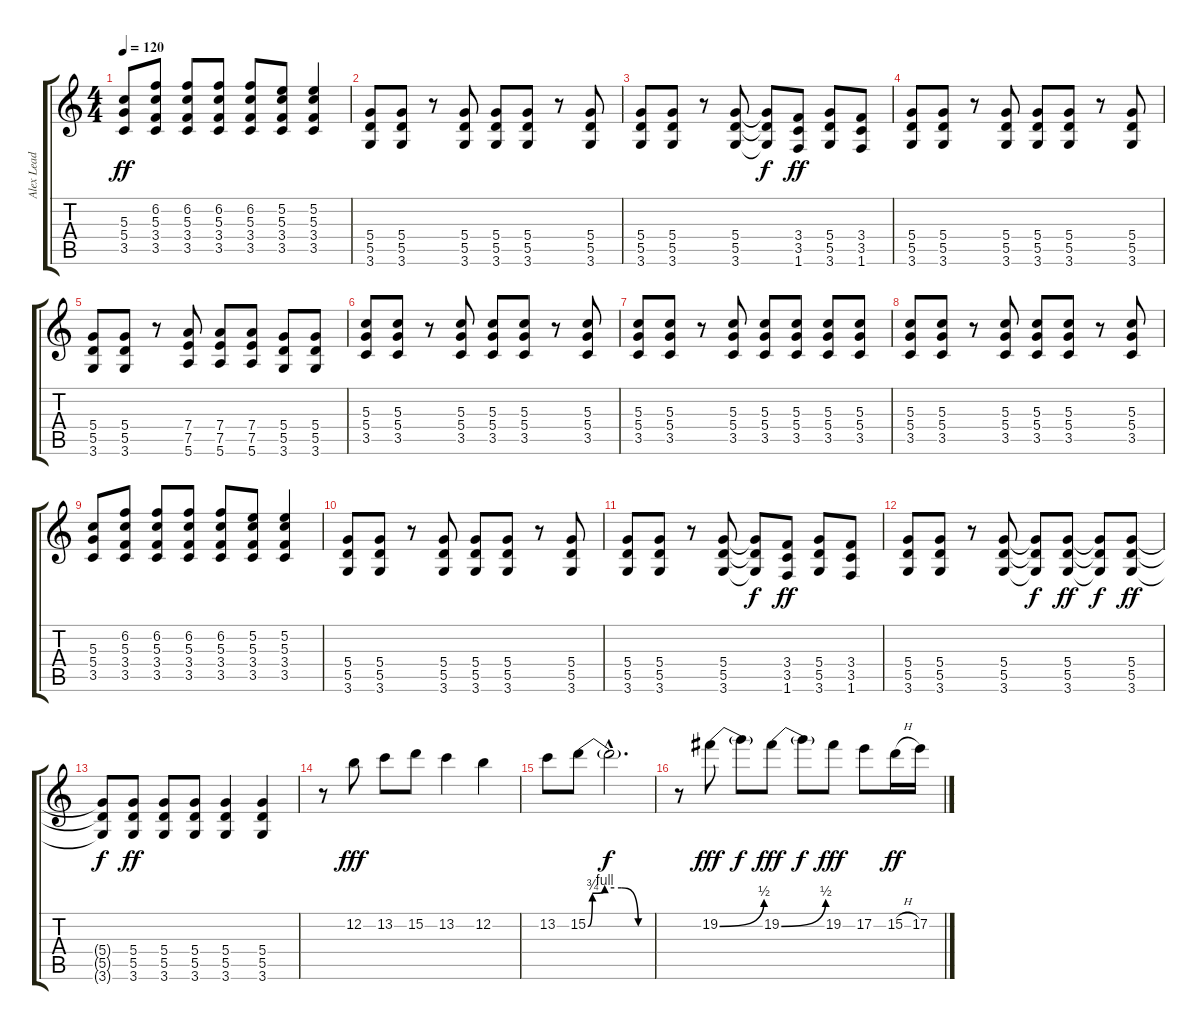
\track ("Alex Lead" "Alex Lead") {instrument distortionguitar}
\staff {score tabs}
\tuning (E4 B3 G3 D3 A2 E2) {hide}
\ts (4 4)
\tempo 120
\clef g2
\ks c
(5.3 5.4 3.5).8{dy ff} (6.2 5.3 3.4 3.5).8 (6.2 5.3 3.4 3.5).8 (6.2 5.3 3.4 3.5).8 (6.2 5.3 3.4 3.5).8 (5.2 5.3 3.4 3.5).8 (5.2 5.3 3.4 3.5).4 |
(5.4 5.5 3.6).8 (5.4 5.5 3.6).8 r.8 (5.4 5.5 3.6).8 (5.4 5.5 3.6).8 (5.4 5.5 3.6).8 r.8 (5.4 5.5 3.6).8 |
(5.4 5.5 3.6).8 (5.4 5.5 3.6).8 r.8 (5.4 5.5 3.6).8 (5.4{t} 5.5{t} 3.6{t}).8{dy f} (3.4 3.5 1.6).8{dy ff} (5.4 5.5 3.6).8 (3.4 3.5 1.6).8 |
(5.4 5.5 3.6).8 (5.4 5.5 3.6).8 r.8 (5.4 5.5 3.6).8 (5.4 5.5 3.6).8 (5.4 5.5 3.6).8 r.8 (5.4 5.5 3.6).8 |
(5.4 5.5 3.6).8 (5.4 5.5 3.6).8 r.8 (7.4 7.5 5.6).8 (7.4 7.5 5.6).8 (7.4 7.5 5.6).8 (5.4 5.5 3.6).8 (5.4 5.5 3.6).8 |
(5.3 5.4 3.5).8 (5.3 5.4 3.5).8 r.8 (5.3 5.4 3.5).8 (5.3 5.4 3.5).8 (5.3 5.4 3.5).8 r.8 (5.3 5.4 3.5).8 |
(5.3 5.4 3.5).8 (5.3 5.4 3.5).8 r.8 (5.3 5.4 3.5).8 (5.3 5.4 3.5).8 (5.3 5.4 3.5).8 (5.3 5.4 3.5).8 (5.3 5.4 3.5).8 |
(5.3 5.4 3.5).8 (5.3 5.4 3.5).8 r.8 (5.3 5.4 3.5).8 (5.3 5.4 3.5).8 (5.3 5.4 3.5).8 r.8 (5.3 5.4 3.5).8 |
(5.3 5.4 3.5).8 (6.2 5.3 3.4 3.5).8 (6.2 5.3 3.4 3.5).8 (6.2 5.3 3.4 3.5).8 (6.2 5.3 3.4 3.5).8 (5.2 5.3 3.4 3.5).8 (5.2 5.3 3.4 3.5).4 |
(5.4 5.5 3.6).8 (5.4 5.5 3.6).8 r.8 (5.4 5.5 3.6).8 (5.4 5.5 3.6).8 (5.4 5.5 3.6).8 r.8 (5.4 5.5 3.6).8 |
(5.4 5.5 3.6).8 (5.4 5.5 3.6).8 r.8 (5.4 5.5 3.6).8 (5.4{t} 5.5{t} 3.6{t}).8{dy f} (3.4 3.5 1.6).8{dy ff} (5.4 5.5 3.6).8 (3.4 3.5 1.6).8 |
(5.4 5.5 3.6).8 (5.4 5.5 3.6).8 r.8 (5.4 5.5 3.6).8 (5.4{t} 5.5{t} 3.6{t}).8{dy f} (5.4 5.5 3.6).8{dy ff} (5.4{t} 5.5{t} 3.6{t}).8{dy f} (5.4 5.5 3.6).8{dy ff} |
(5.4{t} 5.5{t} 3.6{t}).8{dy f} (5.4 5.5 3.6).8{dy ff} (5.4 5.5 3.6).8 (5.4 5.5 3.6).8 (5.4 5.5 3.6).4 (5.4 5.5 3.6).4 |
r.8{volume 16} 12.2.8{dy fff} 13.2.8 15.2.8 13.2.4 12.2.4 |
13.2.8 15.2{be (custom 0 0 4 3 15 4 30 4 45 0 60 0)}.8 15.2{hac t}.2{d dy f} |
r.8 19.2{be (bend 0 0 60 2)}.8{dy fff} 19.2{t}.8{dy f} 19.2{be (bend 0 0 60 2)}.8{dy fff} 19.2{t}.8{dy f} 19.2.8{dy fff} 17.2.8 15.2{h}.16{dy ff} 17.2{h}.16
